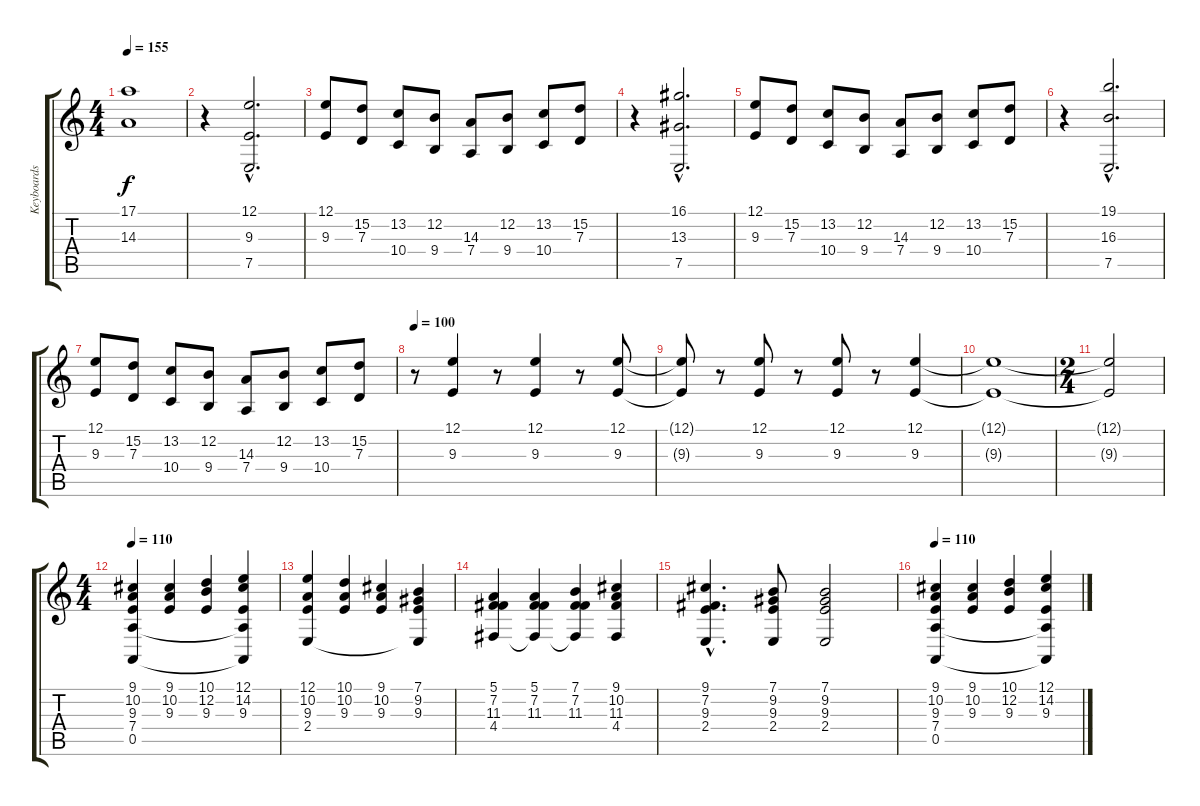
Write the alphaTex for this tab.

\track ("Keyboards" "Keyboards") {instrument brightacousticpiano}
\staff {score tabs}
\tuning (E4 B3 G3 D3 A2 E2) {hide}
\ts (4 4)
\tempo 155
\clef g2
\ks c
(17.1 14.3).1{dy f} |
r.4{volume 10 instrument stringensemble1} (12.1{hac} 9.3{hac} 7.5{hac}).2{d} |
(12.1 9.3).8 (15.2 7.3).8 (13.2 10.4).8 (12.2 9.4).8 (14.3 7.4).8 (12.2 9.4).8 (13.2 10.4).8 (15.2 7.3).8 |
r.4{volume 10 instrument stringensemble1} (16.1{hac} 13.3{hac} 7.5{hac}).2{d} |
(12.1 9.3).8 (15.2 7.3).8 (13.2 10.4).8 (12.2 9.4).8 (14.3 7.4).8 (12.2 9.4).8 (13.2 10.4).8 (15.2 7.3).8 |
r.4{volume 10 instrument stringensemble1} (19.1{hac} 16.3{hac} 7.5{hac}).2{d} |
(12.1 9.3).8 (15.2 7.3).8 (13.2 10.4).8 (12.2 9.4).8 (14.3 7.4).8 (12.2 9.4).8 (13.2 10.4).8 (15.2 7.3).8 |
\tempo 100
r.8 (12.1 9.3).4 r.8 (12.1 9.3).4 r.8 (12.1 9.3).8 |
(12.1{t} 9.3{t}).8 r.8 (12.1 9.3).8 r.8 (12.1 9.3).8 r.8 (12.1 9.3).4{volume 10} |
(12.1{t} 9.3{t}).1 |
\ts (2 4)
(12.1{t} 9.3{t}).2 |
\ts (4 4)
\tempo 110
(9.1 10.2 9.3 7.4 0.5).4{instrument brightacousticpiano} (9.1 10.2 9.3).4 (10.1 12.2 9.3).4 (12.1 14.2 9.3 7.4{t} 0.5{t}).4 |
(12.1 10.2 9.3 2.4).4 (10.1 10.2 9.3).4 (9.1 10.2 9.3).4 (7.1 9.2 9.3 2.4{t}).4 |
(5.1 7.2 11.3 4.4).4 (5.1 7.2 11.3 4.4{t}).4 (7.1 7.2 11.3 4.4{t}).4 (9.1 10.2 11.3 4.4).4 |
(9.1{hac} 7.2{hac} 9.3{hac} 2.4{hac}).4{d} (7.1 9.2 9.3 2.4).8 (7.1 9.2 9.3 2.4).2 |
\tempo 110
(9.1 10.2 9.3 7.4 0.5).4{instrument brightacousticpiano} (9.1 10.2 9.3).4 (10.1 12.2 9.3).4 (12.1 14.2 9.3 7.4{t} 0.5{t}).4
